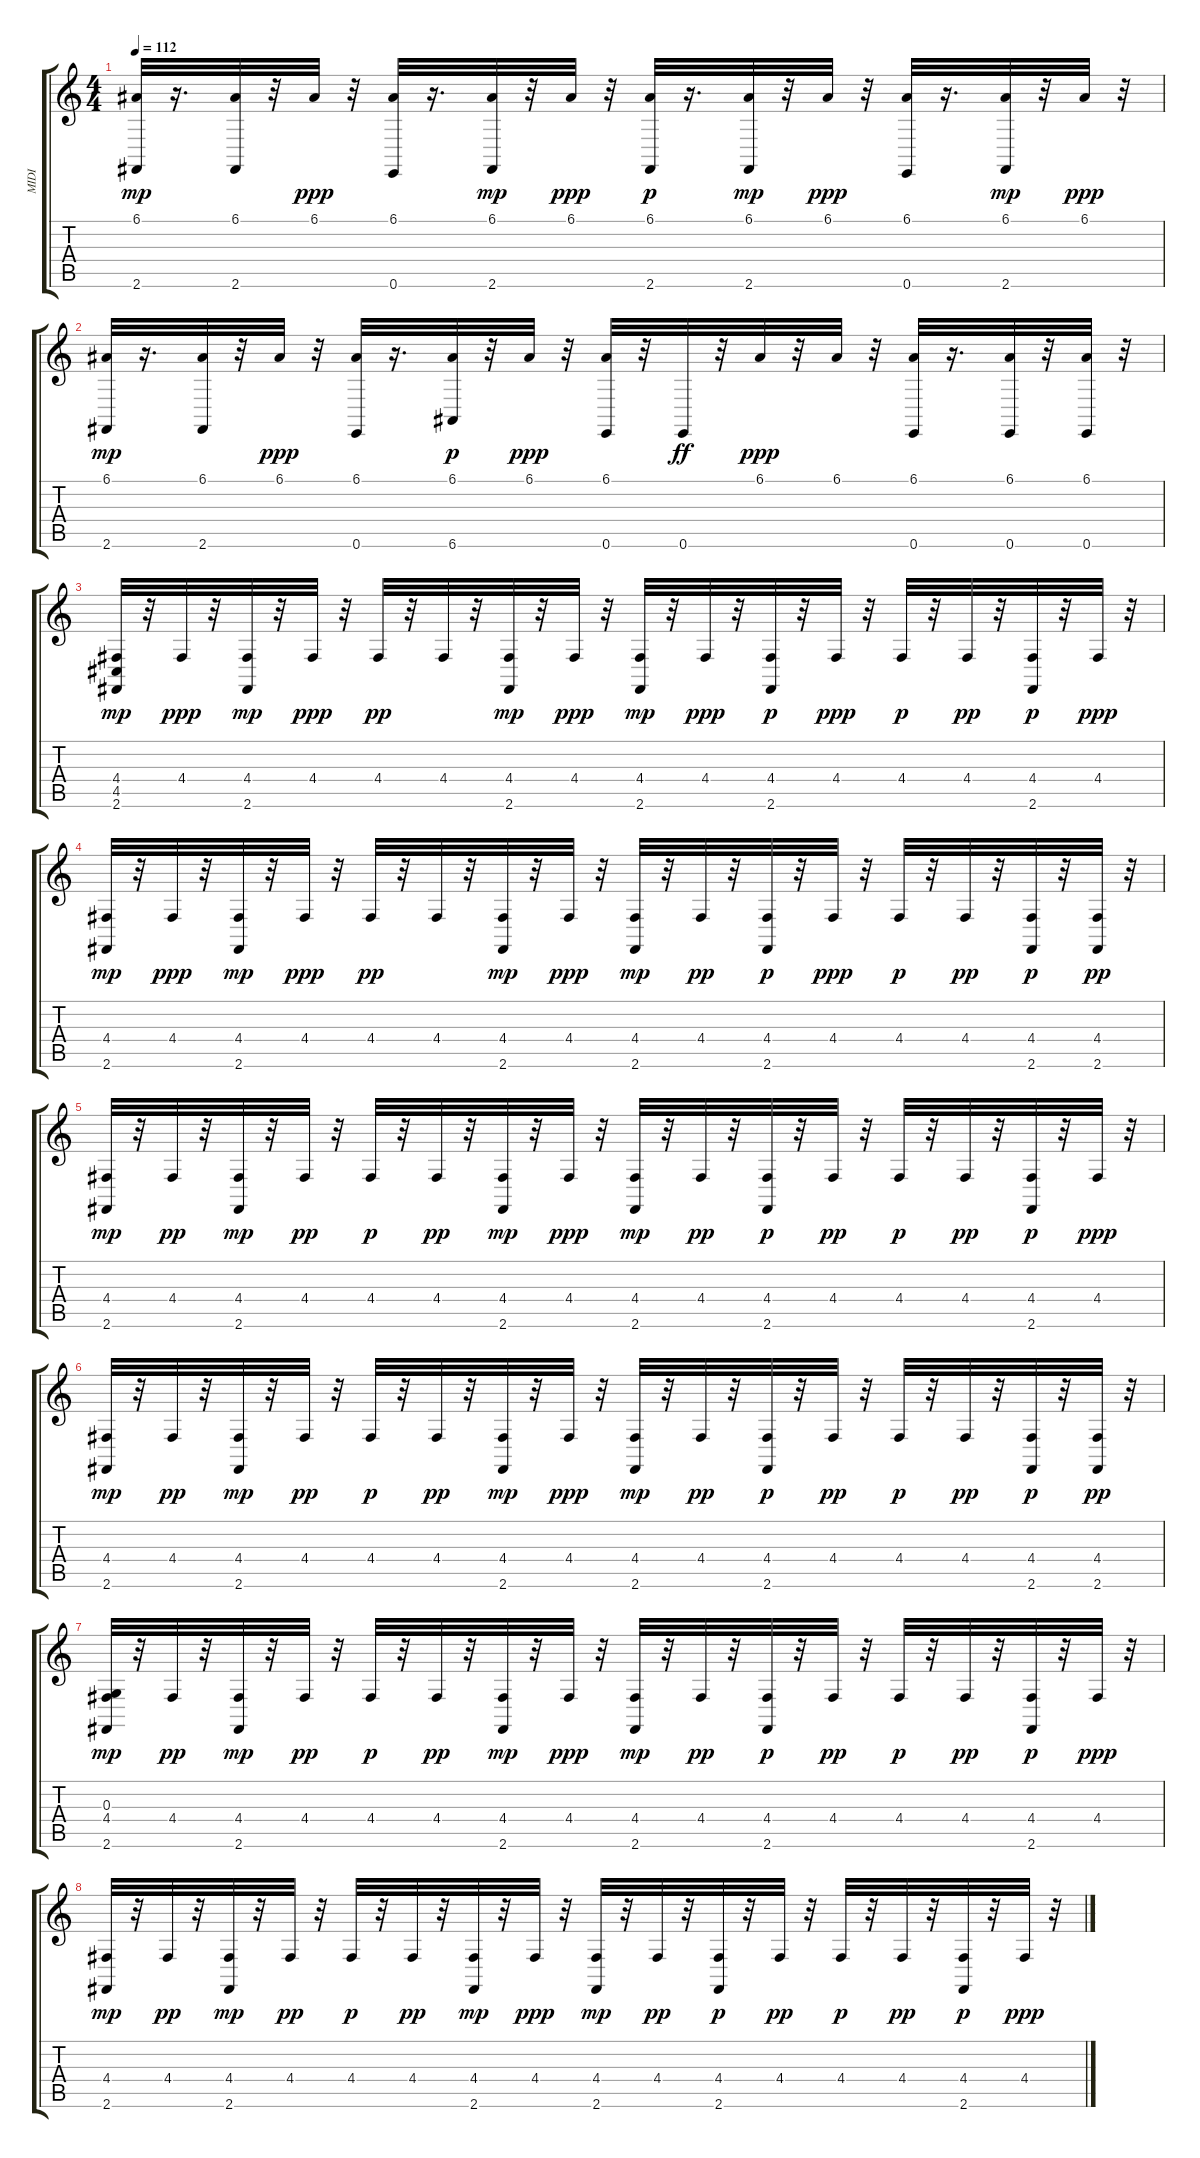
\track ("MIDI" "MIDI") {instrument acousticgrandpiano}
\staff {score tabs}
\tuning (E4 B3 G3 D3 A2 E2) {hide}
\ts (4 4)
\tempo 112
\clef g2
\ks c
(6.1 2.6).32{dy mp} r.16{d} (6.1 2.6).32 r.32 6.1.32{dy ppp} r.32 (6.1 0.6).32 r.16{d} (6.1 2.6).32{dy mp} r.32 6.1.32{dy ppp} r.32 (6.1 2.6).32{dy p} r.16{d} (6.1 2.6).32{dy mp} r.32 6.1.32{dy ppp} r.32 (6.1 0.6).32 r.16{d} (6.1 2.6).32{dy mp} r.32 6.1.32{dy ppp} r.32 |
(6.1 2.6).32{dy mp} r.16{d} (6.1 2.6).32 r.32 6.1.32{dy ppp} r.32 (6.1 0.6).32 r.16{d} (6.1 6.6).32{dy p} r.32 6.1.32{dy ppp} r.32 (6.1 0.6).32 r.32 0.6.32{dy ff} r.32 6.1.32{dy ppp} r.32 6.1.32 r.32 (6.1 0.6).32 r.16{d} (6.1 0.6).32 r.32 (6.1 0.6).32 r.32 |
(4.4 4.5 2.6).32{dy mp} r.32 4.4.32{dy ppp} r.32 (4.4 2.6).32{dy mp} r.32 4.4.32{dy ppp} r.32 4.4.32{dy pp} r.32 4.4.32 r.32 (4.4 2.6).32{dy mp} r.32 4.4.32{dy ppp} r.32 (4.4 2.6).32{dy mp} r.32 4.4.32{dy ppp} r.32 (4.4 2.6).32{dy p} r.32 4.4.32{dy ppp} r.32 4.4.32{dy p} r.32 4.4.32{dy pp} r.32 (4.4 2.6).32{dy p} r.32 4.4.32{dy ppp} r.32 |
(4.4 2.6).32{dy mp} r.32 4.4.32{dy ppp} r.32 (4.4 2.6).32{dy mp} r.32 4.4.32{dy ppp} r.32 4.4.32{dy pp} r.32 4.4.32 r.32 (4.4 2.6).32{dy mp} r.32 4.4.32{dy ppp} r.32 (4.4 2.6).32{dy mp} r.32 4.4.32{dy pp} r.32 (4.4 2.6).32{dy p} r.32 4.4.32{dy ppp} r.32 4.4.32{dy p} r.32 4.4.32{dy pp} r.32 (4.4 2.6).32{dy p} r.32 (4.4 2.6).32{dy pp} r.32 |
(4.4 2.6).32{dy mp} r.32 4.4.32{dy pp} r.32 (4.4 2.6).32{dy mp} r.32 4.4.32{dy pp} r.32 4.4.32{dy p} r.32 4.4.32{dy pp} r.32 (4.4 2.6).32{dy mp} r.32 4.4.32{dy ppp} r.32 (4.4 2.6).32{dy mp} r.32 4.4.32{dy pp} r.32 (4.4 2.6).32{dy p} r.32 4.4.32{dy pp} r.32 4.4.32{dy p} r.32 4.4.32{dy pp} r.32 (4.4 2.6).32{dy p} r.32 4.4.32{dy ppp} r.32 |
(4.4 2.6).32{dy mp} r.32 4.4.32{dy pp} r.32 (4.4 2.6).32{dy mp} r.32 4.4.32{dy pp} r.32 4.4.32{dy p} r.32 4.4.32{dy pp} r.32 (4.4 2.6).32{dy mp} r.32 4.4.32{dy ppp} r.32 (4.4 2.6).32{dy mp} r.32 4.4.32{dy pp} r.32 (4.4 2.6).32{dy p} r.32 4.4.32{dy pp} r.32 4.4.32{dy p} r.32 4.4.32{dy pp} r.32 (4.4 2.6).32{dy p} r.32 (4.4 2.6).32{dy pp} r.32 |
(0.3 4.4 2.6).32{dy mp} r.32 4.4.32{dy pp} r.32 (4.4 2.6).32{dy mp} r.32 4.4.32{dy pp} r.32 4.4.32{dy p} r.32 4.4.32{dy pp} r.32 (4.4 2.6).32{dy mp} r.32 4.4.32{dy ppp} r.32 (4.4 2.6).32{dy mp} r.32 4.4.32{dy pp} r.32 (4.4 2.6).32{dy p} r.32 4.4.32{dy pp} r.32 4.4.32{dy p} r.32 4.4.32{dy pp} r.32 (4.4 2.6).32{dy p} r.32 4.4.32{dy ppp} r.32 |
(4.4 2.6).32{dy mp} r.32 4.4.32{dy pp} r.32 (4.4 2.6).32{dy mp} r.32 4.4.32{dy pp} r.32 4.4.32{dy p} r.32 4.4.32{dy pp} r.32 (4.4 2.6).32{dy mp} r.32 4.4.32{dy ppp} r.32 (4.4 2.6).32{dy mp} r.32 4.4.32{dy pp} r.32 (4.4 2.6).32{dy p} r.32 4.4.32{dy pp} r.32 4.4.32{dy p} r.32 4.4.32{dy pp} r.32 (4.4 2.6).32{dy p} r.32 4.4.32{dy ppp} r.32
